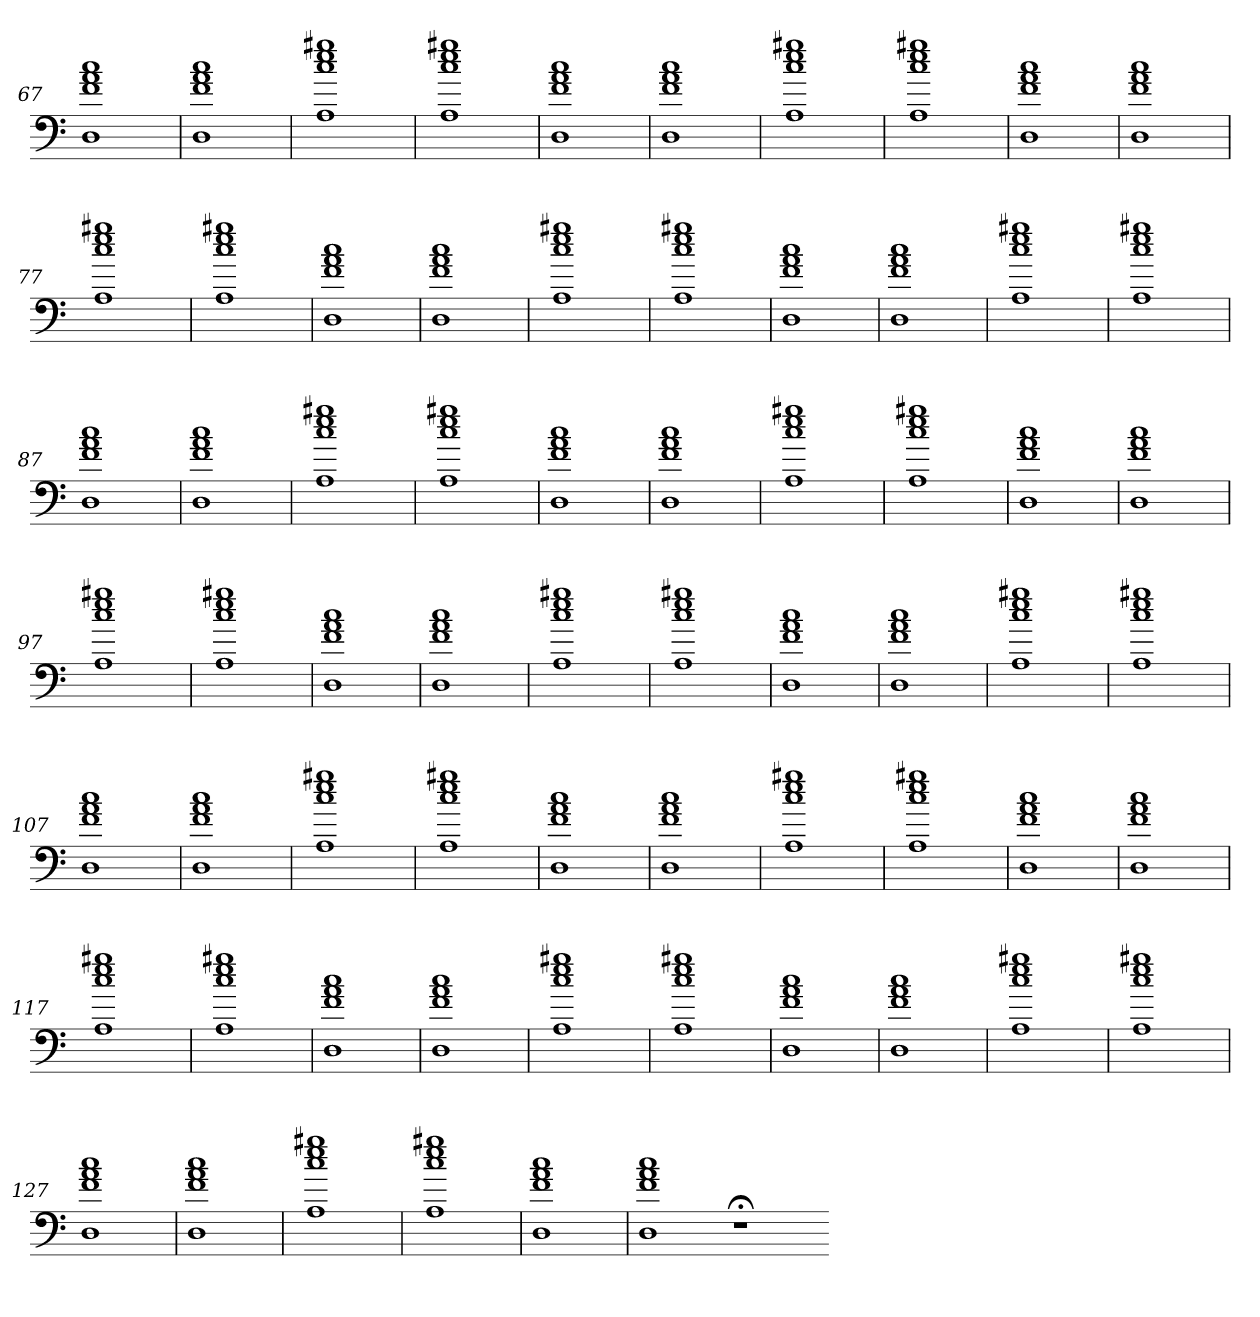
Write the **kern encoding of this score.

**kern
*part1
*staff1
=67
1D 1f 1a 1cc
=68
1D 1f 1a 1cc
=69
1A 1cc 1ee 1gg#X
=70
1A 1cc 1ee 1gg#X
=71
1D 1f 1a 1cc
=72
1D 1f 1a 1cc
=73
1A 1cc 1ee 1gg#X
=74
1A 1cc 1ee 1gg#X
=75
1D 1f 1a 1cc
=76
1D 1f 1a 1cc
=77
1A 1cc 1ee 1gg#X
=78
1A 1cc 1ee 1gg#X
=79
1D 1f 1a 1cc
=80
1D 1f 1a 1cc
=81
1A 1cc 1ee 1gg#X
=82
1A 1cc 1ee 1gg#X
=83
1D 1f 1a 1cc
=84
1D 1f 1a 1cc
=85
1A 1cc 1ee 1gg#X
=86
1A 1cc 1ee 1gg#X
=87
1D 1f 1a 1cc
=88
1D 1f 1a 1cc
=89
1A 1cc 1ee 1gg#X
=90
1A 1cc 1ee 1gg#X
=91
1D 1f 1a 1cc
=92
1D 1f 1a 1cc
=93
1A 1cc 1ee 1gg#X
=94
1A 1cc 1ee 1gg#X
=95
1D 1f 1a 1cc
=96
1D 1f 1a 1cc
=97
1A 1cc 1ee 1gg#X
=98
1A 1cc 1ee 1gg#X
=99
1D 1f 1a 1cc
=100
1D 1f 1a 1cc
=101
1A 1cc 1ee 1gg#X
=102
1A 1cc 1ee 1gg#X
=103
1D 1f 1a 1cc
=104
1D 1f 1a 1cc
=105
1A 1cc 1ee 1gg#X
=106
1A 1cc 1ee 1gg#X
=107
1D 1f 1a 1cc
=108
1D 1f 1a 1cc
=109
1A 1cc 1ee 1gg#X
=110
1A 1cc 1ee 1gg#X
=111
1D 1f 1a 1cc
=112
1D 1f 1a 1cc
=113
1A 1cc 1ee 1gg#X
=114
1A 1cc 1ee 1gg#X
=115
1D 1f 1a 1cc
=116
1D 1f 1a 1cc
=117
1A 1cc 1ee 1gg#X
=118
1A 1cc 1ee 1gg#X
=119
1D 1f 1a 1cc
=120
1D 1f 1a 1cc
=121
1A 1cc 1ee 1gg#X
=122
1A 1cc 1ee 1gg#X
=123
1D 1f 1a 1cc
=124
1D 1f 1a 1cc
=125
1A 1cc 1ee 1gg#X
=126
1A 1cc 1ee 1gg#X
=127
1D 1f 1a 1cc
=128
1D 1f 1a 1cc
=129
1A 1cc 1ee 1gg#X
=130
1A 1cc 1ee 1gg#X
=131
1D 1f 1a 1cc
=132
1D 1f 1a 1cc
1r;<
=-
*-
